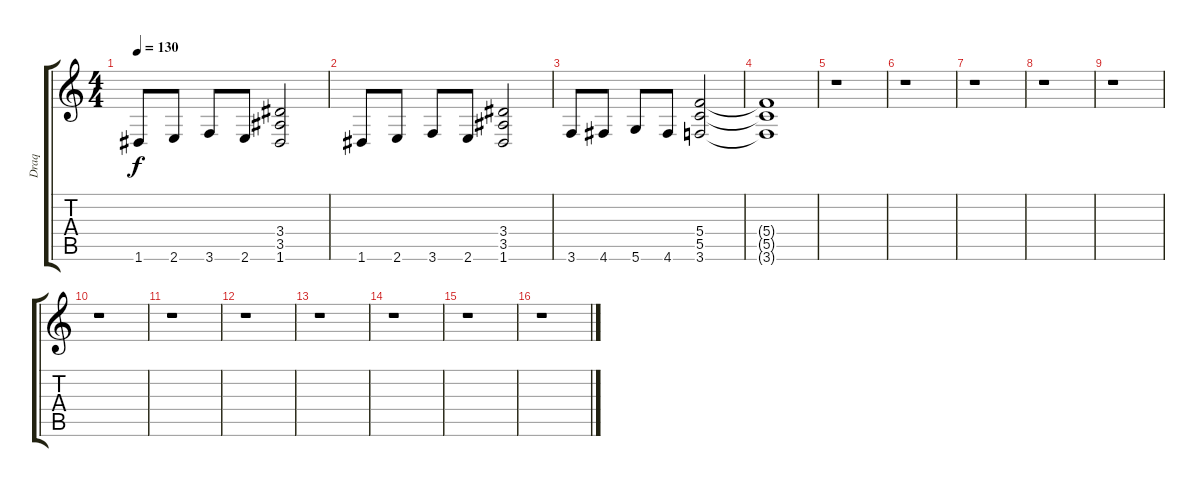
\track ("Draq" "Draq") {instrument distortionguitar}
\staff {score tabs}
\tuning (D4 A3 F3 C3 G2 D2) {hide}
\ts (4 4)
\tempo 130
\clef g2
\ks c
1.6.8{dy f} 2.6.8 3.6.8 2.6.8 (3.4 3.5 1.6).2 |
1.6.8 2.6.8 3.6.8 2.6.8 (3.4 3.5 1.6).2 |
3.6.8 4.6.8 5.6.8 4.6.8 (5.4 5.5 3.6).2 |
(5.4{t} 5.5{t} 3.6{t}).1 |
r.1 |
r.1 |
r.1 |
r.1 |
r.1 |
r.1 |
r.1 |
r.1 |
r.1 |
r.1 |
r.1 |
r.1
